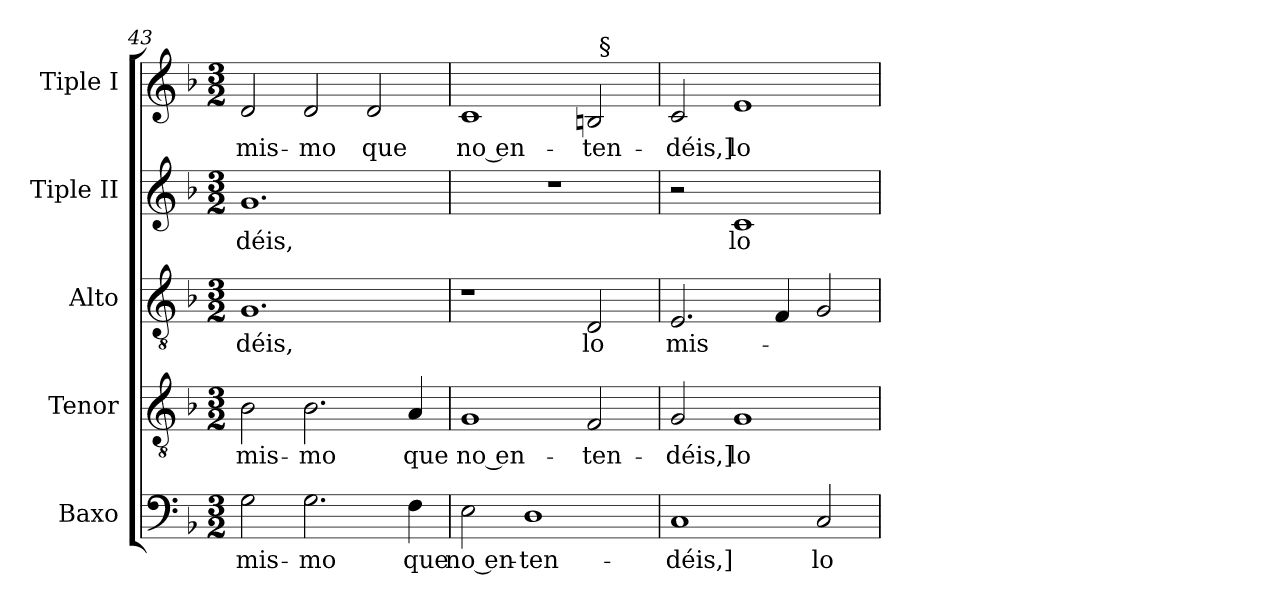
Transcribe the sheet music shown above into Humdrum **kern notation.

**kern	**text	**kern	**text	**kern	**text	**kern	**text	**kern	**text
*part5	*part5	*part4	*part4	*part3	*part3	*part2	*part2	*part1	*part1
*staff5	*staff5	*staff4	*staff4	*staff3	*staff3	*staff2	*staff2	*staff1	*staff1
*I"Baxo	*	*I"Tenor	*	*I"Alto	*	*I"Tiple II	*	*I"Tiple I	*
*I'B.	*	*I'T.	*	*I'A.	*	*I'II.	*	*I'I.	*
*clefF4	*	*clefGv2	*	*clefGv2	*	*clefG2	*	*clefG2	*
*	*	*ITrd7c12	*	*ITrd7c12	*	*	*	*	*
*k[b-]	*	*k[b-]	*	*k[b-]	*	*k[b-]	*	*k[b-]	*
*F:	*	*F:	*	*F:	*	*F:	*	*F:	*
*M3/2	*	*M3/2	*	*M3/2	*	*M3/2	*	*M3/2	*
=43	=43	=43	=43	=43	=43	=43	=43	=43	=43
!	!LO:LY:b	!	!LO:LY:b	!	!LO:LY:b	!	!LO:LY:b	!	!LO:LY:b
2G\	mis-	2BB-\	mis-	1.GG	-déis,	1.g	-déis,	2d/	mis-
!	!LO:LY:b	!	!LO:LY:b	!	!	!	!	!	!LO:LY:b
2.G\	-mo	2.BB-\	-mo	.	.	.	.	2d/	-mo
!	!	!	!	!	!	!	!	!	!LO:LY:b
.	.	.	.	.	.	.	.	2d/	que
!	!LO:LY:b	!	!LO:LY:b	!	!	!	!	!	!
4F\	que	4AA/	que	.	.	.	.	.	.
!!LO:LB:g=z
=44	=44	=44	=44	=44	=44	=44	=44	=44	=44
!	!LO:LY:b	!	!LO:LY:b	!	!	!LO:N:vis=1	!	!	!LO:LY:b
*	*	*	*	*	*	*	*	*^	*
2E\	no en-	1GG	no en-	1r	.	1.r	.	1c	1ryy	no en-
!	!LO:LY:b	!	!	!	!	!	!	!	!	!
1D	-ten-	.	.	.	.	.	.	.	.	.
!	!	!	!LO:LY:b	!	!LO:LY:b	!	!	!	!	!LO:LY:b
.	.	2FF/	-ten-	2DD/	lo	.	.	2B/	32ryy	-ten-
!	!	!	!	!	!	!	!	!	!LO:TX:a:t=§	!
.	.	.	.	.	.	.	.	.	4...ryy	.
=45	=45	=45	=45	=45	=45	=45	=45	=45	=45	=45
!	!LO:LY:b	!	!LO:LY:b	!	!LO:LY:b	!	!	!	!	!LO:LY:b
*	*	*	*	*	*	*	*	*v	*v	*
1C	-déis,]	2GG/	-déis,]	2.EE/	mis-	2r	.	2c/	-déis,]
!	!	!	!LO:LY:b	!	!	!	!LO:LY:b	!	!LO:LY:b
.	.	1GG	lo	.	.	1c	lo	1e	lo
.	.	.	.	4FF/	.	.	.	.	.
!	!LO:LY:b	!	!	!	!	!	!	!	!
2C/	lo	.	.	2GG/	.	.	.	.	.
=	=	=	=	=	=	=	=	=	=
*-	*-	*-	*-	*-	*-	*-	*-	*-	*-
